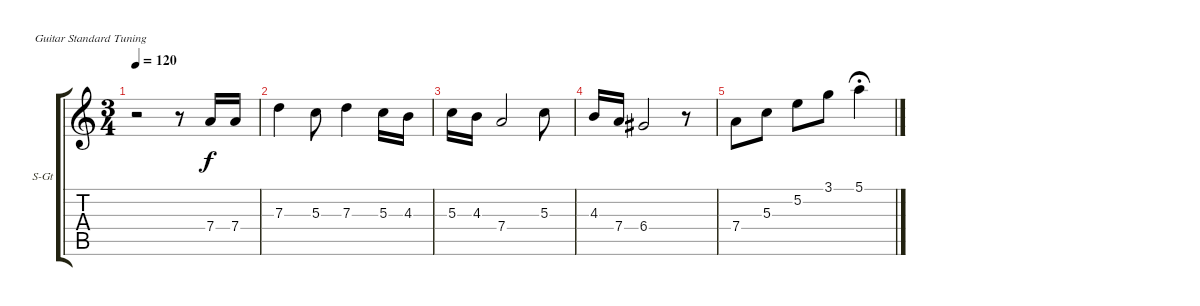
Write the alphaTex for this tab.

\defaultSystemsLayout 4
\bracketExtendMode groupsimilarinstruments
\firstSystemTrackNameOrientation horizontal
\otherSystemsTrackNameOrientation horizontal
\track ("Steel Guitar" "S-Gt") {instrument acousticguitarsteel}
\staff {score tabs}
\tuning (E4 B3 G3 D3 A2 E2)
\ts (3 4)
\tempo 120
\clef g2
\scale
0.204461
\ks aminor
r.2{dy f} r.8 7.4.16 7.4.16 |
\scale
0.236059 7.3.4 5.3.8 7.3.4 5.3.16 4.3.16 |
\scale
0.204461 5.3.16 4.3.16 7.4.2 5.3.8 |
\scale
0.241636 4.3.16 7.4.16 6.4.2 r.8 |
7.4.8 5.3.8 5.2.8 3.1.8 5.1.4{fermata (medium 1)}
